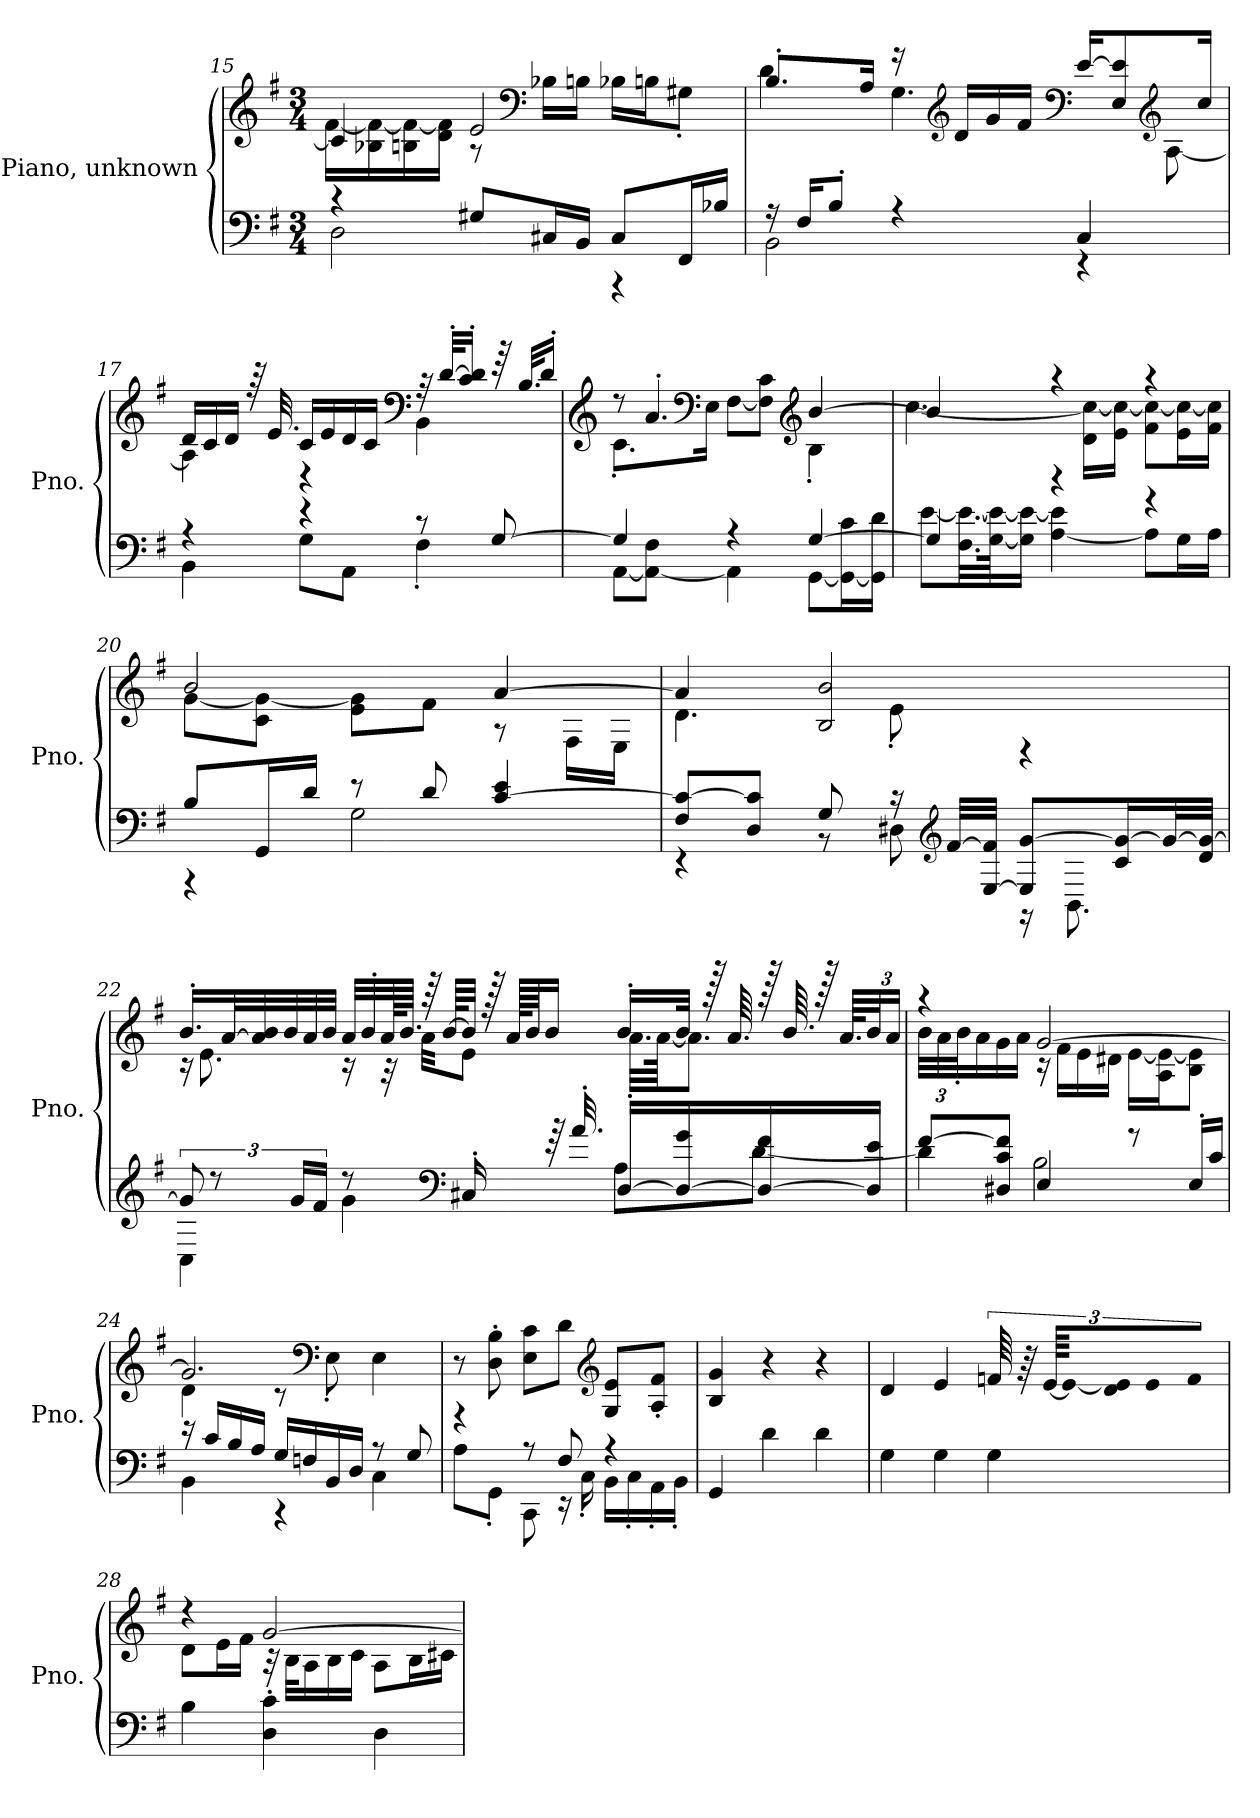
**kern	**kern
*part1	*part1
*staff2	*staff1
*I"Piano, unknown	*
*I'Pno.	*
*clefF4	*clefG2
*k[f#]	*k[f#]
*M3/4	*M3/4
=15	=15
*^	*^
4r	2D\	4c#/]	[16f#\LL
.	.	.	16B-X\ 16f#\_
.	.	.	16Bn\ 16f#\_
.	.	.	16d\ 16f#\]JJ
8G#X/L	.	2e/	8r
*	*	*clefF4	*
16C#X/L	.	.	16B-X\LL
16BB/JJ	.	.	16Bn\JJ
8C#/L	4r	.	16B-X\LL
.	.	.	16Bn\J
16FF#/L	.	.	8G#X'\J
16B-X/JJ	.	.	.
!!LO:PB:g=z	!!
=16	=16	=16	=16
16r	2BB\	8.B'/L	4d\
16F#/KL	.	.	.
8B'/J	.	.	.
.	.	16A/Jk	.
4r	.	16r	4.G\
*	*	*clefG2	*
.	.	16d/LL	.
.	.	16g/	.
.	.	16f#/JJ	.
*	*	*clefF4	*
4C/	4r	[16e/KL	.
.	.	8E/ 8e/]	.
*	*	*clefG2	*
.	.	.	[8A\
.	.	16cc/Jk	.
=17	=17	=17	=17
4r	4BB\	16d/LL	4A\]
.	.	16c/	.
.	.	16d/JJ	.
.	.	64r	.
.	.	32.e/	.
4r	8G\L	16c/LL	4r
.	.	16e/	.
.	8AA\J	16d/	.
.	.	16c/JJ	.
*	*	*clefF4	*
8r	4F#'\	32r	4BB\
.	.	[32d'/KLL	.
.	.	16c/' 16d/]'JJ	.
[8G/	.	64r	.
.	.	32.B/KLL	.
.	.	16d'/JJ	.
!!LO:LB:g=z	!!
=18	=18	=18	=18
*	*	*clefG2	*
4G/]	[8AA\L	8r	8.c'\L
.	8AA\_ 8F#\J	4.a'/	.
*	*	*clefF4	*
.	.	.	16E\Jk
4r	4AA\]	.	[8F#\L
.	.	.	8F#\] 8c\J
*	*	*clefG2	*
[4G/	[8GG\L	[4b/	4B'\
.	16GG\_ 16c\L	.	.
.	16GG\] 16d\JJ	.	.
=19	=19	=19	=19
4G/]	[8e\L	4b/]	[4.cc\
.	32.F#\ 32.e\_LL	.	.
.	[64G\ 64e\_JK	.	.
.	16G\] 16e\_JJ	.	.
4r	[4A\ 4e\]	4r	.
.	.	.	16d\ 16cc\_LL
.	.	.	16e\ 16cc\_JJ
4r	8A\L]	4r	8f#\ 8cc\_L
.	16G\L	.	16e\ 16cc\_L
.	16A\JJ	.	16f#\ 16cc\]JJ
=20	=20	=20	=20
8B/L	4r	2b/	[8g\L
16GG/L	.	.	8c\ 8g\_J
16d/JJ	.	.	.
8r	2G\	.	8e\ 8g\]L
8d/	.	.	8f#\J
[4c/ 4e/	.	[4a/	8r
.	.	.	16F#\LL
.	.	.	16E\JJ
!!LO:LB:g=z	!!
=21	=21	=21	=21
8F#/ 8c/_L	4r	4a/]	4.d\
8D/ 8c/]J	.	.	.
8G/	8r	2B/ 2b/	.
16r	8D#X\	.	8e'\
*clefG2	*	*	*
[32f#/LLL	.	.	.
[32E/ 32f#/]JJJ	.	.	.
8E/] [8g/L	16r	.	4r
.	8.BB\	.	.
16c/ 16g/_L	.	.	.
32g/L_	.	.	.
32d/ 32g/_JJJ	.	.	.
!!LO:LB:g=z	!!
=22	=22	=22	=22
12g/]	4C\	16.b'/LL	16r
.	.	.	8.e\
12r	.	.	.
.	.	[32a/L	.
.	.	32a/] 32b/	.
.	.	32b/	.
24g/LL	.	.	.
.	.	32a/	.
24f#/JJ	.	.	.
.	.	32b/JJJ	.
8r	4g\	32a/LLL	16r
.	.	32b'/	.
.	.	128a/KL	32r
.	.	64.b/JJJJ	.
.	.	64r	32a\KKL
.	.	[64b/KLLL	.
*clefF4	*	*	*
16C#X'/	.	32b/JJJ]	8e\J
.	.	128r	.
.	.	128a/KLLLL	.
.	.	64b/JJ	.
64r	.	16b/JJ	.
32.a'/	.	.	.
[16D/LL	8A\L	16b'/LL	32.a'\LLL
.	.	.	[64a\JJK
16D/_ 16g/	.	32b/JJk	8.a\J]
.	.	128r	.
.	.	64.a/	.
16D/_ 16f#/	[8d\J	128r	.
.	.	64.b/	.
.	.	128r	.
.	.	64.a/KLLL	.
*	*	*Xbrackettup	*
16D/] 16e/JJ	.	48b/J	.
.	.	24a/JJ	.
!!LO:LB:g=z	!!
=23	=23	=23	=23
[8f#/L	4d\]	4r	48b\LLL
.	.	.	48a\
.	.	.	48b'\J
.	.	.	16a\
8D#X/ 8c/ 8f#/]J	.	.	16g\
.	.	.	16a\JJ
4E/	2B\	[2g/	16r
.	.	.	16f#\LL
.	.	.	16e\
.	.	.	16d#X\JJ
8r	.	.	[16e\LL
.	.	.	16A\ 16e\_J
16E'/LL	.	.	8B\ 8e\]J
16c/JJ	.	.	.
=24	=24	=24	=24
16r	4BB\	2.g/]	4d\
16c/LL	.	.	.
16B/	.	.	.
16A/JJ	.	.	.
16G/LL	4r	.	8r
16Fn/	.	.	.
*	*	*clefF4	*
16BB/	.	.	8E'\
16D/JJ	.	.	.
8r	4C\	.	4E\
8G/	.	.	.
*	*	*v	*v
=25	=25	=25
4r	8A\L	8r
.	8GG'\J	8D\' 8B\'
8r	8CC\	8E\ 8c\L
8F#/	16r	8d\J
.	16C'\	.
*	*	*clefG2
4r	16BB\LL	8G/ 8e/L
.	16C'\	.
.	16AA'\	8A/' 8f#/'J
.	16BB'\JJ	.
*v	*v	*
=26	=26
4GG/	4B/ 4g/
4d\	4r
4d\	4r
!!LO:LB:g=z
=27	=27
4G\	4d/
4G\	4e/
*	*brackettup
4G\	96fn/
.	96r
.	[96e/KLLL
.	32e/J_
.	16d/ 16e/]
.	16e/
.	16f/JJ
=28	=28
*	*^
4B\	4r	8d\L
.	.	16e\L
.	.	16f#\JJ
4D\' 4c\'	[2g/	32r
.	.	32B\KLL
.	.	16A\
.	.	16B\
.	.	16c\JJ
4D\	.	8A\L
.	.	16B\L
.	.	16c#X\JJ
*	*v	*v
=	=
*-	*-
